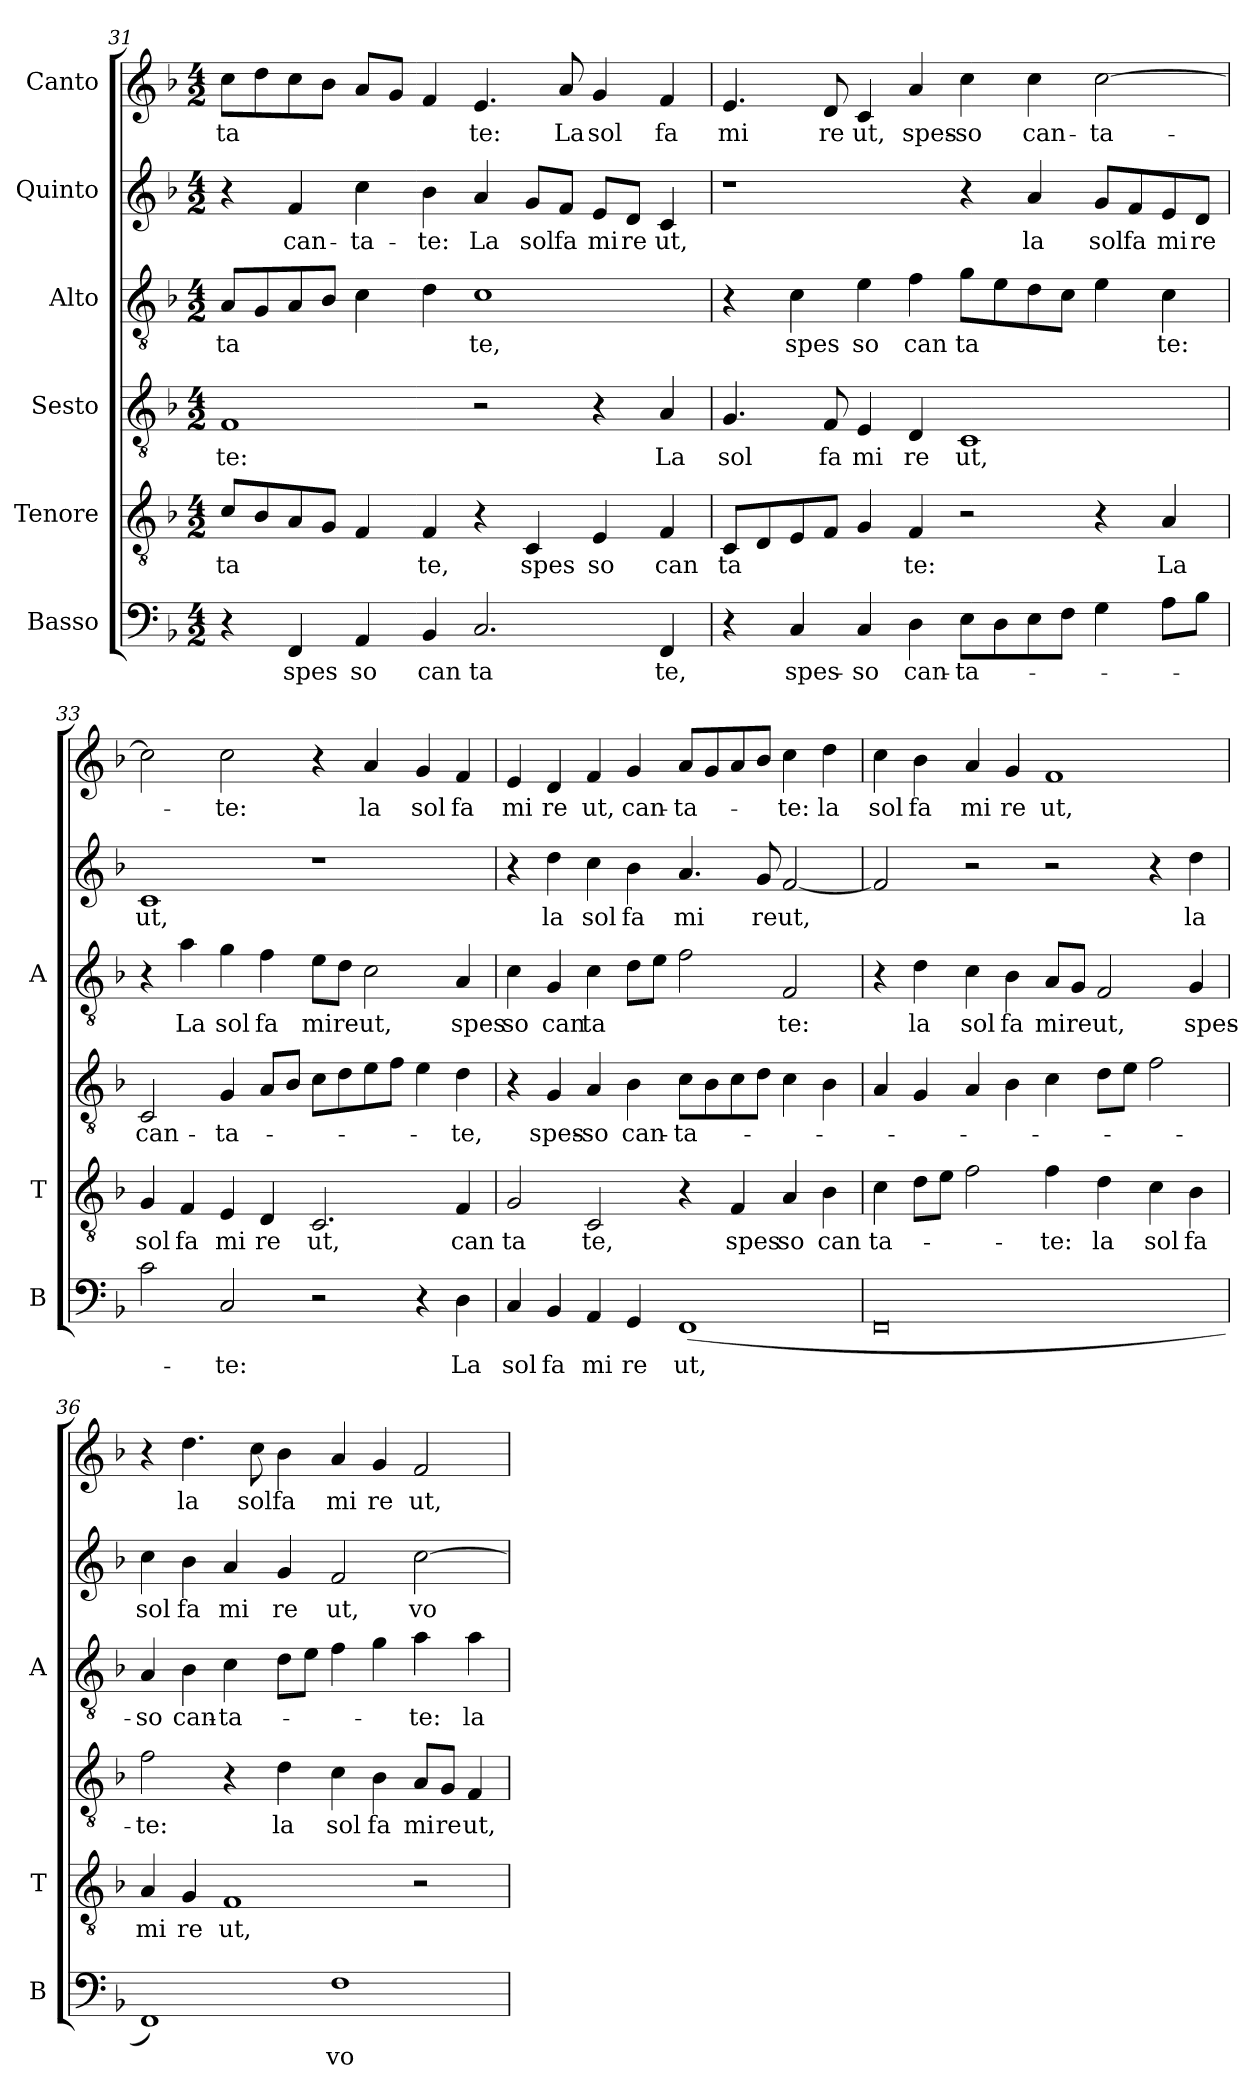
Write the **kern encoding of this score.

**kern	**text	**kern	**text	**kern	**text	**kern	**text	**kern	**text	**kern	**text
*part6	*part6	*part5	*part5	*part4	*part4	*part3	*part3	*part2	*part2	*part1	*part1
*staff6	*staff6	*staff5	*staff5	*staff4	*staff4	*staff3	*staff3	*staff2	*staff2	*staff1	*staff1
*I"Basso	*	*I"Tenore	*	*I"Sesto	*	*I"Alto	*	*I"Quinto	*	*I"Canto	*
*I'B	*	*I'T	*	*	*	*I'A	*	*	*	*	*
*clefF4	*	*clefGv2	*	*clefGv2	*	*clefGv2	*	*clefG2	*	*clefG2	*
*ITrd-3c-5	*	*ITrd-3c-5	*	*ITrd-3c-5	*	*ITrd-3c-5	*	*	*	*	*
*k[b-e-]	*	*k[b-e-]	*	*k[b-e-]	*	*k[b-e-]	*	*k[b-]	*	*k[b-]	*
*M4/2	*	*M4/2	*	*M4/2	*	*M4/2	*	*M4/2	*	*M4/2	*
=31	=31	=31	=31	=31	=31	=31	=31	=31	=31	=31	=31
!	!	!	!LO:LY:b	!	!LO:LY:b	!	!LO:LY:b	!	!	!	!LO:LY:b
4r	.	8fL	ta	1B-	te:	8dL	ta	4r	.	8ccL	ta
.	.	8e-	.	.	.	8c	.	.	.	8dd	.
!	!LO:LY:b	!	!	!	!	!	!	!	!LO:LY:b	!	!
4BB-/	spes	8d	.	.	.	8d	.	4f/	can-	8cc	.
.	.	8cJ	.	.	.	8e-J	.	.	.	8b-J	.
!	!LO:LY:b	!	!	!	!	!	!	!	!LO:LY:b	!	!
4D/	so	4B-/	.	.	.	4f\	.	4cc\	-ta-	8aL	.
.	.	.	.	.	.	.	.	.	.	8gJ	.
!	!LO:LY:b	!	!LO:LY:b	!	!	!	!	!	!LO:LY:b	!	!
4E-/	can	4B-/	te,	.	.	4g\	.	4b-\	-te:	4f/	.
!	!LO:LY:b	!	!	!	!	!	!LO:LY:b	!	!LO:LY:b	!	!LO:LY:b
2.F/	ta	4r	.	2r	.	1f	te,	4a/	La	4.e/	te:
!	!	!	!LO:LY:b	!	!	!	!	!	!LO:LY:b	!	!
.	.	4F/	spes	.	.	.	.	8gL	sol	.	.
!	!	!	!	!	!	!	!	!	!LO:LY:b	!	!LO:LY:b
.	.	.	.	.	.	.	.	8fJ	fa	8a/	La
!	!	!	!LO:LY:b	!	!	!	!	!	!LO:LY:b	!	!LO:LY:b
.	.	4A/	so	4r	.	.	.	8eL	mi	4g/	sol
!	!	!	!	!	!	!	!	!	!LO:LY:b	!	!
.	.	.	.	.	.	.	.	8dJ	re	.	.
!	!LO:LY:b	!	!LO:LY:b	!	!LO:LY:b	!	!	!	!LO:LY:b	!	!LO:LY:b
4BB-/	te,	4B-/	can	4d/	La	.	.	4c/	ut,	4f/	fa
!!LO:PB:g=z
=32	=32	=32	=32	=32	=32	=32	=32	=32	=32	=32	=32
!	!	!	!LO:LY:b	!	!LO:LY:b	!	!	!	!	!	!LO:LY:b
4r	.	8FL	ta	4.c/	sol	4r	.	1r	.	4.e/	mi
.	.	8G	.	.	.	.	.	.	.	.	.
!	!LO:LY:b	!	!	!	!	!	!LO:LY:b	!	!	!	!
4F/	spes-	8A	.	.	.	4f\	spes	.	.	.	.
!	!	!	!	!	!LO:LY:b	!	!	!	!	!	!LO:LY:b
.	.	8B-J	.	8B-/	fa	.	.	.	.	8d/	re
!	!LO:LY:b	!	!	!	!LO:LY:b	!	!LO:LY:b	!	!	!	!LO:LY:b
4F/	-so	4c/	.	4A/	mi	4a\	so	.	.	4c/	ut,
!	!LO:LY:b	!	!LO:LY:b	!	!LO:LY:b	!	!LO:LY:b	!	!	!	!LO:LY:b
4G\	can-	4B-/	te:	4G/	re	4b-\	can	.	.	4a/	spes-
!	!LO:LY:b	!	!	!	!LO:LY:b	!	!LO:LY:b	!	!	!	!LO:LY:b
8AL	-ta-	2r	.	1F	ut,	8ccL	ta	4r	.	4cc\	-so
8G	.	.	.	.	.	8a	.	.	.	.	.
!	!	!	!	!	!	!	!	!	!LO:LY:b	!	!LO:LY:b
8A	.	.	.	.	.	8g	.	4a/	la	4cc\	can-
8B-J	.	.	.	.	.	8fJ	.	.	.	.	.
!	!	!	!	!	!	!	!	!	!LO:LY:b	!	!LO:LY:b
4c\	.	4r	.	.	.	4a\	.	8gL	sol	[2cc\	-ta-
!	!	!	!	!	!	!	!	!	!LO:LY:b	!	!
.	.	.	.	.	.	.	.	8f	fa	.	.
!	!	!	!LO:LY:b	!	!	!	!LO:LY:b	!	!LO:LY:b	!	!
8dL	.	4d/	La	.	.	4f\	te:	8e	mi	.	.
!	!	!	!	!	!	!	!	!	!LO:LY:b	!	!
8e-J	.	.	.	.	.	.	.	8dJ	re	.	.
=33	=33	=33	=33	=33	=33	=33	=33	=33	=33	=33	=33
!	!	!	!LO:LY:b	!	!LO:LY:b	!	!	!	!LO:LY:b	!	!
2f\	.	4c/	sol	2F/	can-	4r	.	1c	ut,	2cc\]	.
!	!	!	!LO:LY:b	!	!	!	!LO:LY:b	!	!	!	!
.	.	4B-/	fa	.	.	4dd\	La	.	.	.	.
!	!LO:LY:b	!	!LO:LY:b	!	!LO:LY:b	!	!LO:LY:b	!	!	!	!LO:LY:b
2F/	-te:	4A/	mi	4c/	-ta-	4cc\	sol	.	.	2cc\	-te:
!	!	!	!LO:LY:b	!	!	!	!LO:LY:b	!	!	!	!
.	.	4G/	re	8dL	.	4b-\	fa	.	.	.	.
.	.	.	.	8e-J	.	.	.	.	.	.	.
!	!	!	!LO:LY:b	!	!	!	!LO:LY:b	!	!	!	!
2r	.	2.F/	ut,	8fL	.	8aL	mi	1r	.	4r	.
!	!	!	!	!	!	!	!LO:LY:b	!	!	!	!
.	.	.	.	8g	.	8gJ	re	.	.	.	.
!	!	!	!	!	!	!	!LO:LY:b	!	!	!	!LO:LY:b
.	.	.	.	8a	.	2f\	ut,	.	.	4a/	la
.	.	.	.	8b-J	.	.	.	.	.	.	.
!	!	!	!	!	!	!	!	!	!	!	!LO:LY:b
4r	.	.	.	4a\	.	.	.	.	.	4g/	sol
!	!LO:LY:b	!	!LO:LY:b	!	!LO:LY:b	!	!LO:LY:b	!	!	!	!LO:LY:b
4G\	La	4B-/	can	4g\	-te,	4d/	spes	.	.	4f/	fa
=34	=34	=34	=34	=34	=34	=34	=34	=34	=34	=34	=34
!	!LO:LY:b	!	!LO:LY:b	!	!	!	!LO:LY:b	!	!	!	!LO:LY:b
4F/	sol	2c/	ta	4r	.	4f\	so	4r	.	4e/	mi
!	!LO:LY:b	!	!	!	!LO:LY:b	!	!LO:LY:b	!	!LO:LY:b	!	!LO:LY:b
4E-/	fa	.	.	4c/	spes-	4c/	can	4dd\	la	4d/	re
!	!LO:LY:b	!	!LO:LY:b	!	!LO:LY:b	!	!LO:LY:b	!	!LO:LY:b	!	!LO:LY:b
4D/	mi	2F/	te,	4d/	-so	4f\	ta	4cc\	sol	4f/	ut,
!	!LO:LY:b	!	!	!	!LO:LY:b	!	!	!	!LO:LY:b	!	!LO:LY:b
4C/	re	.	.	4e-\	can-	8gL	.	4b-\	fa	4g/	can-
.	.	.	.	.	.	8aJ	.	.	.	.	.
!	!LO:LY:b	!	!	!	!LO:LY:b	!	!	!	!LO:LY:b	!	!LO:LY:b
(<1BB-	ut,	4r	.	8fL	-ta-	2b-\	.	4.a/	mi	8aL	-ta-
.	.	.	.	8e-	.	.	.	.	.	8g	.
!	!	!	!LO:LY:b	!	!	!	!	!	!	!	!
.	.	4B-/	spes	8f	.	.	.	.	.	8a	.
!	!	!	!	!	!	!	!	!	!LO:LY:b	!	!
.	.	.	.	8gJ	.	.	.	8g/	re	8b-J	.
!	!	!	!LO:LY:b	!	!	!	!LO:LY:b	!	!LO:LY:b	!	!LO:LY:b
.	.	4d/	so	4f\	.	2B-/	te:	[2f/	ut,	4cc\	-te:
!	!	!	!LO:LY:b	!	!	!	!	!	!	!	!LO:LY:b
.	.	4e-\	can	4e-\	.	.	.	.	.	4dd\	la
!!LO:LB:g=z
=35	=35	=35	=35	=35	=35	=35	=35	=35	=35	=35	=35
!	!	!	!LO:LY:b	!	!	!	!	!	!	!	!LO:LY:b
0BB-	.	4f\	ta-	4d/	.	4r	.	2f/]	.	4cc\	sol
!	!	!	!	!	!	!	!LO:LY:b	!	!	!	!LO:LY:b
.	.	8gL	.	4c/	.	4g\	la	.	.	4b-\	fa
.	.	8aJ	.	.	.	.	.	.	.	.	.
!	!	!	!	!	!	!	!LO:LY:b	!	!	!	!LO:LY:b
.	.	2b-\	.	4d/	.	4f\	sol	2r	.	4a/	mi
!	!	!	!	!	!	!	!LO:LY:b	!	!	!	!LO:LY:b
.	.	.	.	4e-\	.	4e-\	fa	.	.	4g/	re
!	!	!	!LO:LY:b	!	!	!	!LO:LY:b	!	!	!	!LO:LY:b
.	.	4b-\	-te:	4f\	.	8dL	mi	2r	.	1f	ut,
!	!	!	!	!	!	!	!LO:LY:b	!	!	!	!
.	.	.	.	.	.	8cJ	re	.	.	.	.
!	!	!	!LO:LY:b	!	!	!	!LO:LY:b	!	!	!	!
.	.	4g\	la	8gL	.	2B-/	ut,	.	.	.	.
.	.	.	.	8aJ	.	.	.	.	.	.	.
!	!	!	!LO:LY:b	!	!	!	!	!	!	!	!
.	.	4f\	sol	2b-\	.	.	.	4r	.	.	.
!	!	!	!LO:LY:b	!	!	!	!LO:LY:b	!	!LO:LY:b	!	!
.	.	4e-\	fa	.	.	4c/	spes-	4dd\	la	.	.
=36	=36	=36	=36	=36	=36	=36	=36	=36	=36	=36	=36
!	!	!	!LO:LY:b	!	!LO:LY:b	!	!LO:LY:b	!	!LO:LY:b	!	!
1BB-)	.	4d/	mi	2b-\	-te:	4d/	-so	4cc\	sol	4r	.
!	!	!	!LO:LY:b	!	!	!	!LO:LY:b	!	!LO:LY:b	!	!LO:LY:b
.	.	4c/	re	.	.	4e-\	can-	4b-\	fa	4.dd\	la
!	!	!	!LO:LY:b	!	!	!	!LO:LY:b	!	!LO:LY:b	!	!
.	.	1B-	ut,	4r	.	4f\	-ta-	4a/	mi	.	.
!	!	!	!	!	!	!	!	!	!	!	!LO:LY:b
.	.	.	.	.	.	.	.	.	.	8cc\	sol
!	!	!	!	!	!LO:LY:b	!	!	!	!LO:LY:b	!	!LO:LY:b
.	.	.	.	4g\	la	8gL	.	4g/	re	4b-\	fa
.	.	.	.	.	.	8aJ	.	.	.	.	.
!	!LO:LY:b	!	!	!	!LO:LY:b	!	!	!	!LO:LY:b	!	!LO:LY:b
1B-	vo	.	.	4f\	sol	4b-\	.	2f/	ut,	4a/	mi
!	!	!	!	!	!LO:LY:b	!	!	!	!	!	!LO:LY:b
.	.	.	.	4e-\	fa	4cc\	.	.	.	4g/	re
!	!	!	!	!	!LO:LY:b	!	!LO:LY:b	!	!LO:LY:b	!	!LO:LY:b
.	.	2r	.	8dL	mi	4dd\	-te:	[2cc\	vo-	2f/	ut,
!	!	!	!	!	!LO:LY:b	!	!	!	!	!	!
.	.	.	.	8cJ	re	.	.	.	.	.	.
!	!	!	!	!	!LO:LY:b	!	!LO:LY:b	!	!	!	!
.	.	.	.	4B-/	ut,	4dd\	la	.	.	.	.
=	=	=	=	=	=	=	=	=	=	=	=
*-	*-	*-	*-	*-	*-	*-	*-	*-	*-	*-	*-
